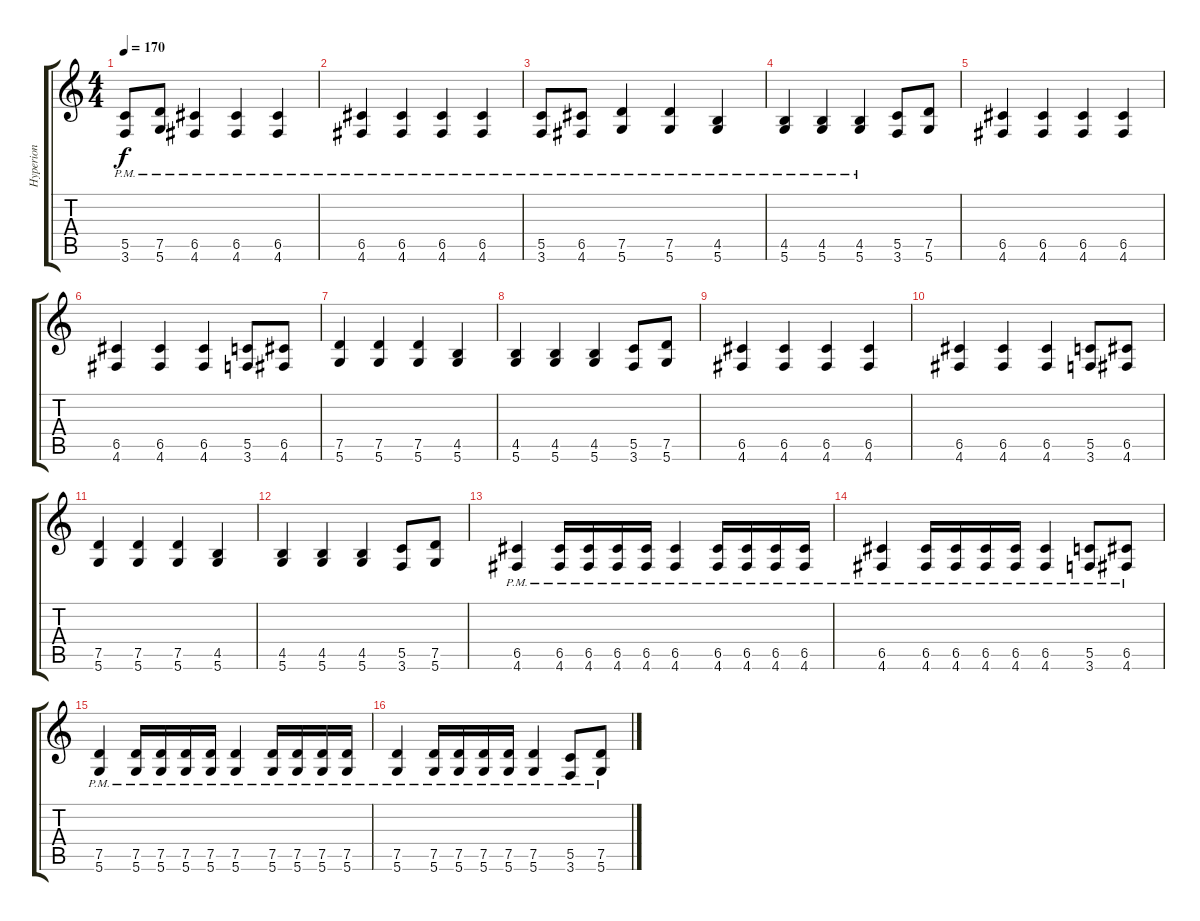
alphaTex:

\track ("Hyperion" "Hyperion") {instrument distortionguitar}
\staff {score tabs}
\tuning (D4 A3 F3 C3 G2 D2) {hide}
\ts (4 4)
\tempo 170
\clef g2
\ks c
(5.5{pm} 3.6).8{dy f} (7.5{pm} 5.6).8 (6.5{pm} 4.6).4 (6.5{pm} 4.6).4 (6.5{pm} 4.6).4 |
(6.5{pm} 4.6).4 (6.5{pm} 4.6).4 (6.5{pm} 4.6).4 (6.5{pm} 4.6).4 |
(5.5{pm} 3.6).8 (6.5{pm} 4.6).8 (7.5{pm} 5.6).4 (7.5{pm} 5.6).4 (4.5{pm} 5.6).4 |
(4.5{pm} 5.6).4 (4.5{pm} 5.6).4 (4.5{pm} 5.6).4 (5.5 3.6).8 (7.5 5.6).8 |
(6.5 4.6).4 (6.5 4.6).4 (6.5 4.6).4 (6.5 4.6).4 |
(6.5 4.6).4 (6.5 4.6).4 (6.5 4.6).4 (5.5 3.6).8 (6.5 4.6).8 |
(7.5 5.6).4 (7.5 5.6).4 (7.5 5.6).4 (4.5 5.6).4 |
(4.5 5.6).4 (4.5 5.6).4 (4.5 5.6).4 (5.5 3.6).8 (7.5 5.6).8 |
(6.5 4.6).4 (6.5 4.6).4 (6.5 4.6).4 (6.5 4.6).4 |
(6.5 4.6).4 (6.5 4.6).4 (6.5 4.6).4 (5.5 3.6).8 (6.5 4.6).8 |
(7.5 5.6).4 (7.5 5.6).4 (7.5 5.6).4 (4.5 5.6).4 |
(4.5 5.6).4 (4.5 5.6).4 (4.5 5.6).4 (5.5 3.6).8 (7.5 5.6).8 |
(6.5{pm} 4.6{pm}).4 (6.5{pm} 4.6{pm}).16 (6.5{pm} 4.6{pm}).16 (6.5{pm} 4.6{pm}).16 (6.5{pm} 4.6{pm}).16 (6.5{pm} 4.6{pm}).4 (6.5{pm} 4.6{pm}).16 (6.5{pm} 4.6{pm}).16 (6.5{pm} 4.6{pm}).16 (6.5{pm} 4.6{pm}).16 |
(6.5{pm} 4.6{pm}).4 (6.5{pm} 4.6{pm}).16 (6.5{pm} 4.6{pm}).16 (6.5{pm} 4.6{pm}).16 (6.5{pm} 4.6{pm}).16 (6.5{pm} 4.6{pm}).4 (5.5{pm} 3.6{pm}).8 (6.5{pm} 4.6{pm}).8 |
(7.5{pm} 5.6{pm}).4 (7.5{pm} 5.6{pm}).16 (7.5{pm} 5.6{pm}).16 (7.5{pm} 5.6{pm}).16 (7.5{pm} 5.6{pm}).16 (7.5{pm} 5.6{pm}).4 (7.5{pm} 5.6{pm}).16 (7.5{pm} 5.6{pm}).16 (7.5{pm} 5.6{pm}).16 (7.5{pm} 5.6{pm}).16 |
(7.5{pm} 5.6{pm}).4 (7.5{pm} 5.6{pm}).16 (7.5{pm} 5.6{pm}).16 (7.5{pm} 5.6{pm}).16 (7.5{pm} 5.6{pm}).16 (7.5{pm} 5.6{pm}).4 (5.5{pm} 3.6{pm}).8 (7.5{pm} 5.6{pm}).8
